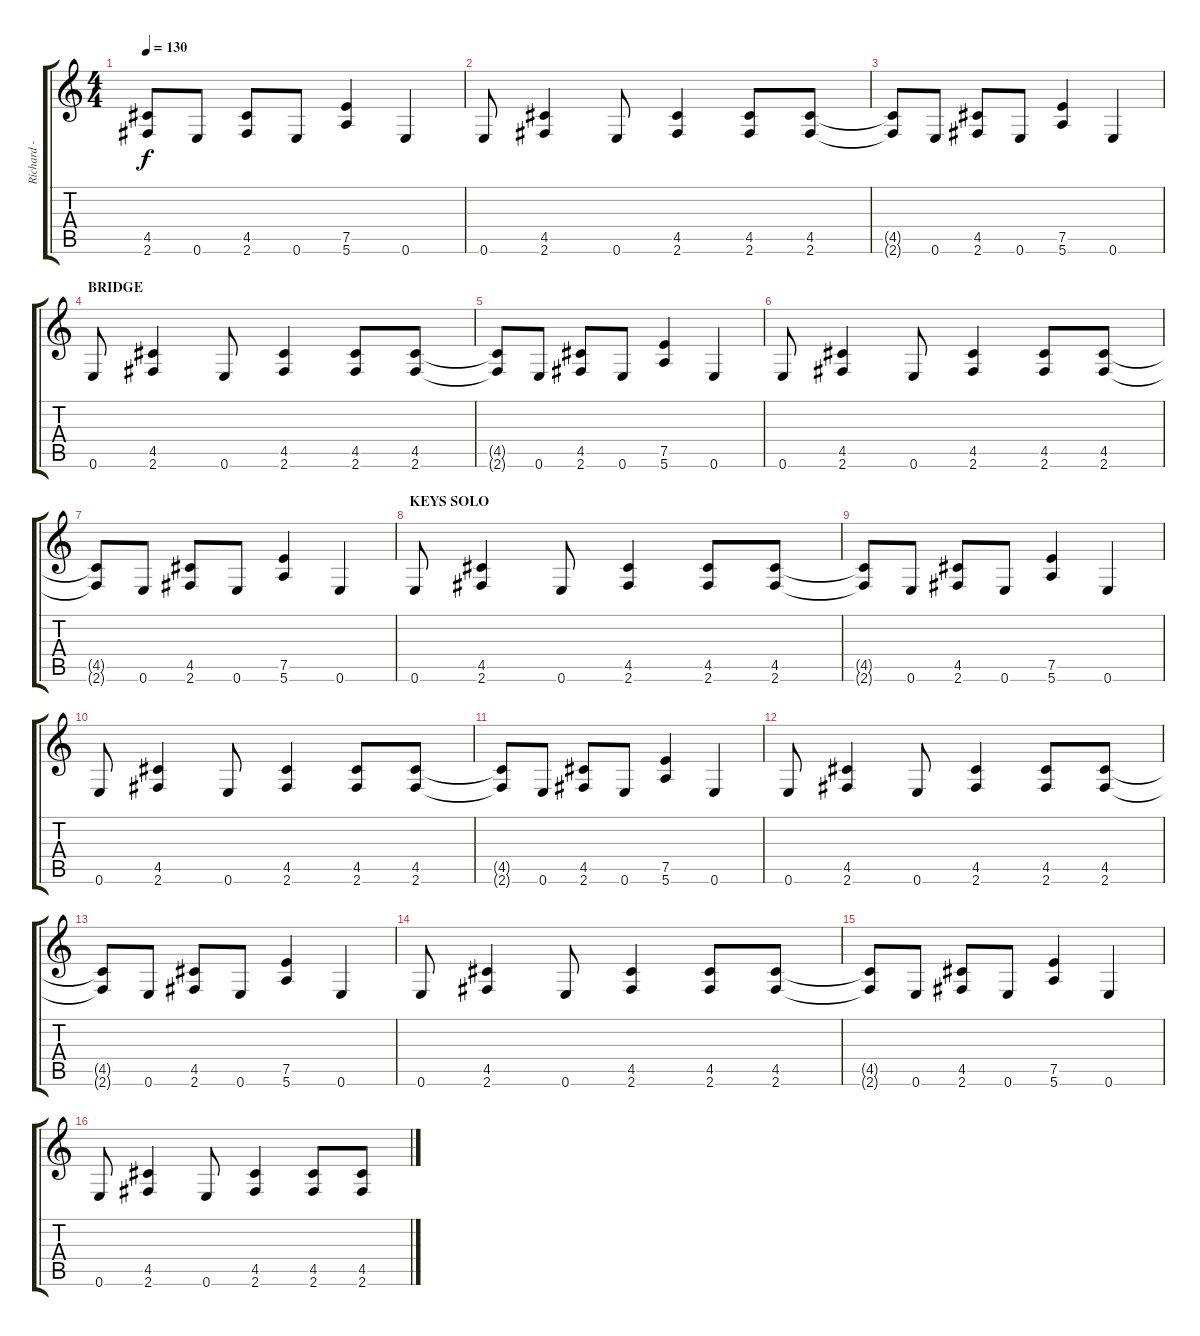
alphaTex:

\track ("Richard - Guitar" "Richard - ") {instrument distortionguitar}
\staff {score tabs}
\tuning (E4 B3 G3 D3 A2 E2) {hide}
\ts (4 4)
\tempo 130
\clef g2
\ks c
(4.5{t} 2.6{t}).8{dy f} 0.6.8 (4.5 2.6).8 0.6.8 (7.5 5.6).4 0.6.4 |
0.6.8 (4.5 2.6).4 0.6.8 (4.5 2.6).4 (4.5 2.6).8 (4.5 2.6).8 |
(4.5{t} 2.6{t}).8 0.6.8 (4.5 2.6).8 0.6.8 (7.5 5.6).4 0.6.4 |
\section ("" "BRIDGE")
0.6.8 (4.5 2.6).4 0.6.8 (4.5 2.6).4 (4.5 2.6).8 (4.5 2.6).8 |
(4.5{t} 2.6{t}).8 0.6.8 (4.5 2.6).8 0.6.8 (7.5 5.6).4 0.6.4 |
0.6.8 (4.5 2.6).4 0.6.8 (4.5 2.6).4 (4.5 2.6).8 (4.5 2.6).8 |
(4.5{t} 2.6{t}).8 0.6.8 (4.5 2.6).8 0.6.8 (7.5 5.6).4 0.6.4 |
\section ("" "KEYS SOLO")
0.6.8 (4.5 2.6).4 0.6.8 (4.5 2.6).4 (4.5 2.6).8 (4.5 2.6).8 |
(4.5{t} 2.6{t}).8 0.6.8 (4.5 2.6).8 0.6.8 (7.5 5.6).4 0.6.4 |
0.6.8 (4.5 2.6).4 0.6.8 (4.5 2.6).4 (4.5 2.6).8 (4.5 2.6).8 |
(4.5{t} 2.6{t}).8 0.6.8 (4.5 2.6).8 0.6.8 (7.5 5.6).4 0.6.4 |
0.6.8 (4.5 2.6).4 0.6.8 (4.5 2.6).4 (4.5 2.6).8 (4.5 2.6).8 |
(4.5{t} 2.6{t}).8 0.6.8 (4.5 2.6).8 0.6.8 (7.5 5.6).4 0.6.4 |
0.6.8 (4.5 2.6).4 0.6.8 (4.5 2.6).4 (4.5 2.6).8 (4.5 2.6).8 |
(4.5{t} 2.6{t}).8 0.6.8 (4.5 2.6).8 0.6.8 (7.5 5.6).4 0.6.4 |
0.6.8 (4.5 2.6).4 0.6.8 (4.5 2.6).4 (4.5 2.6).8 (4.5 2.6).8
